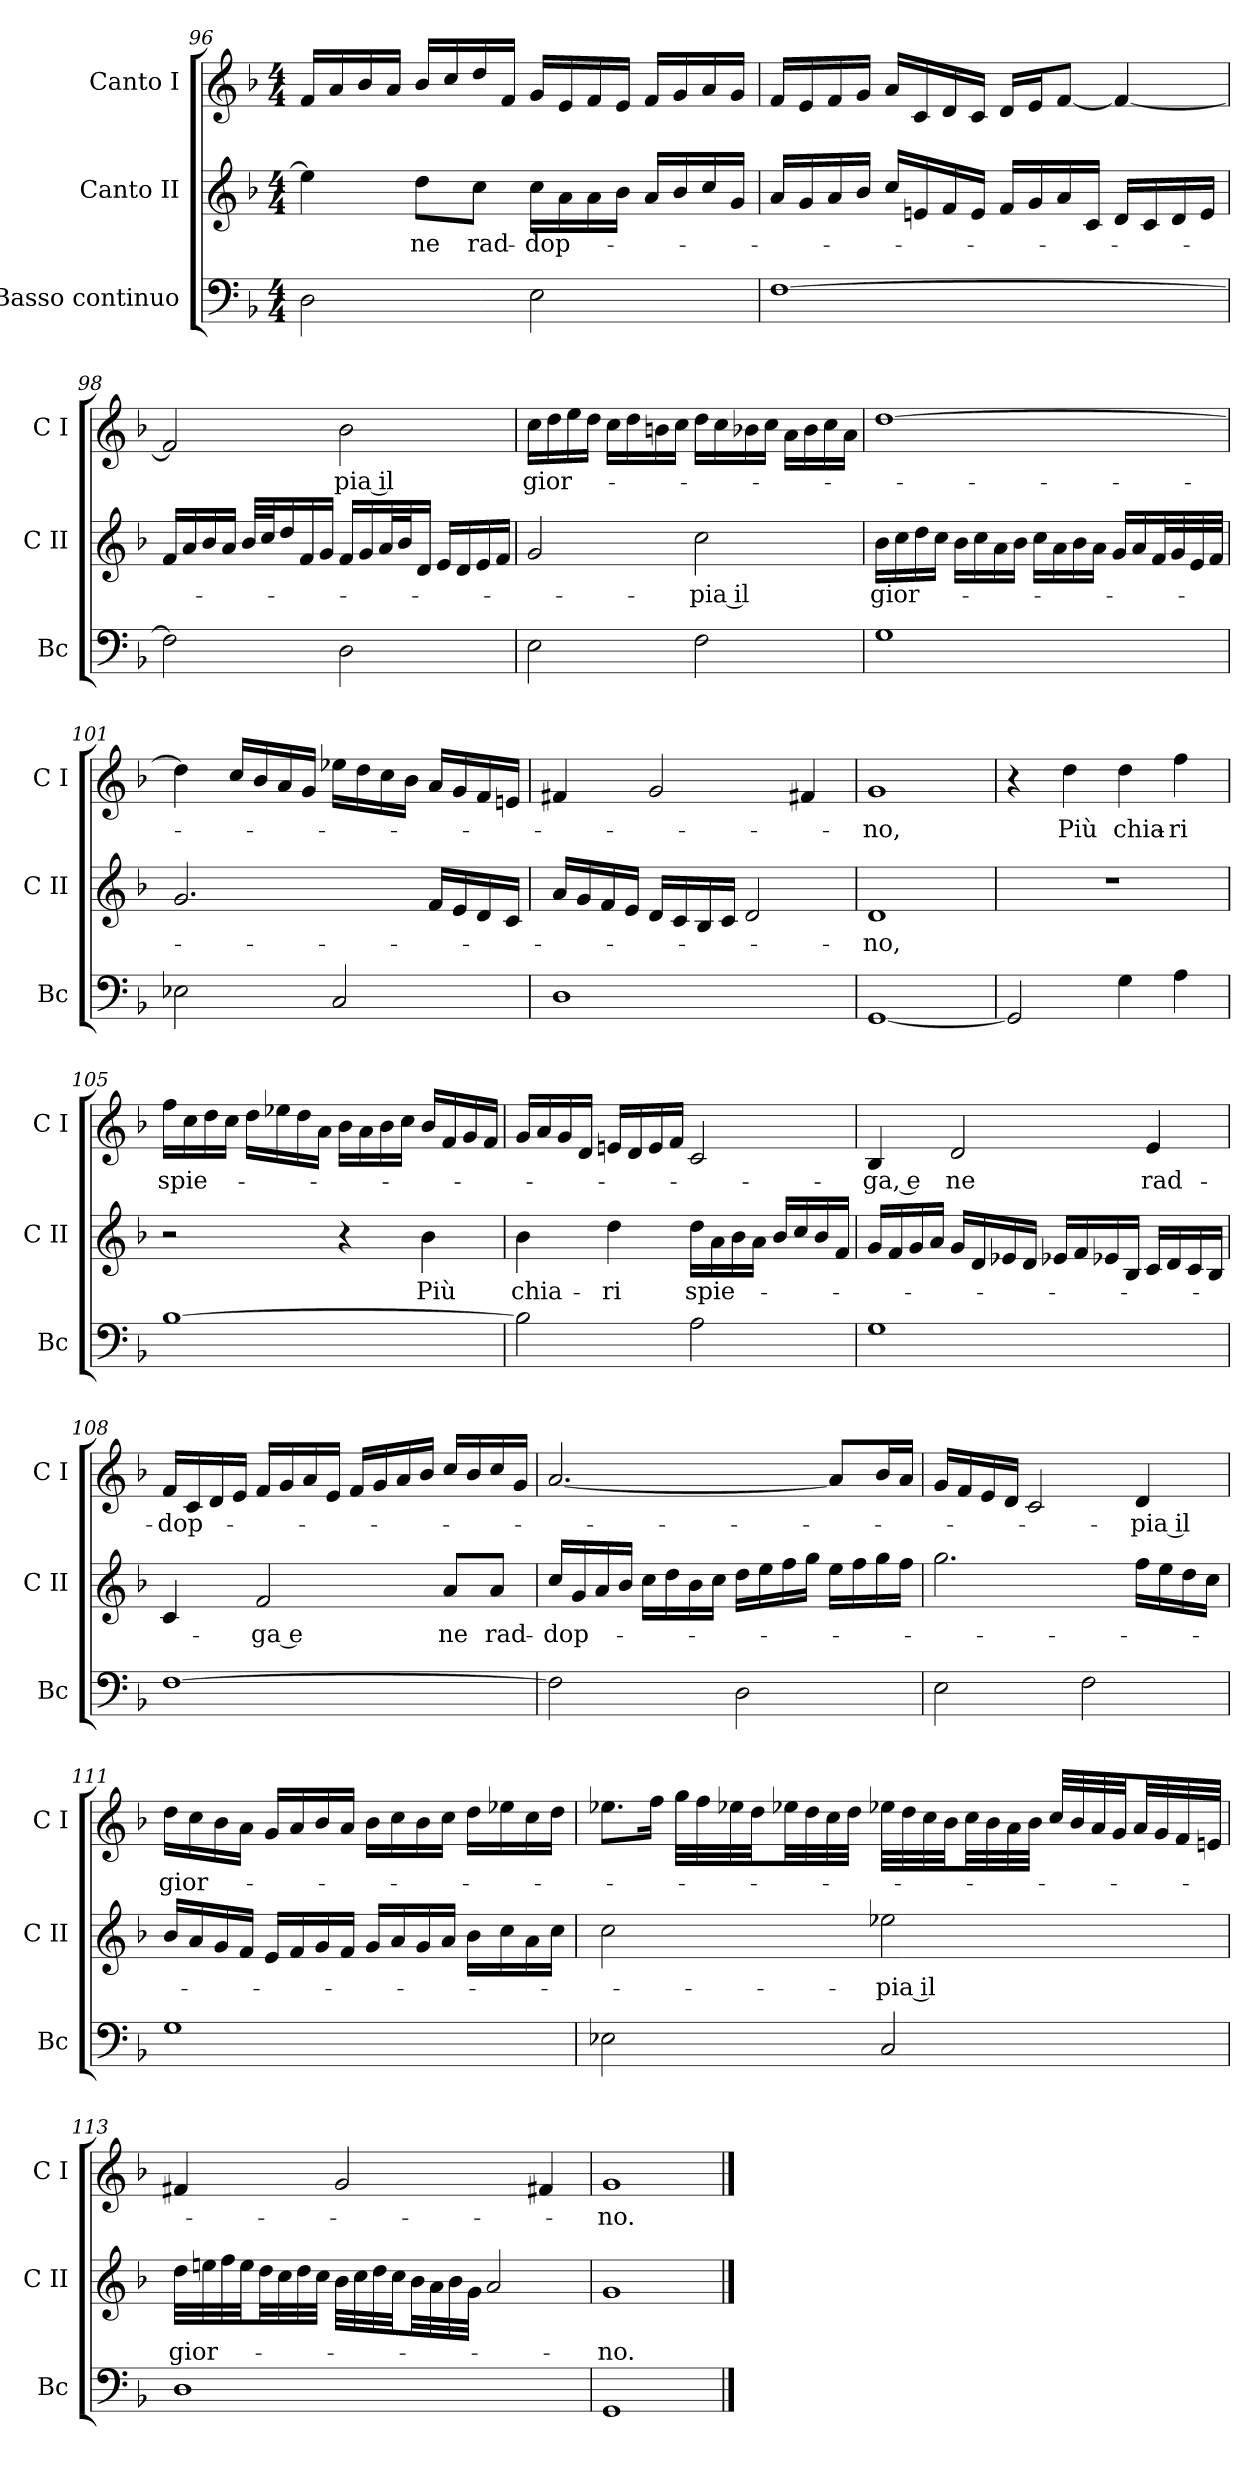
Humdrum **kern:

**kern	**kern	**text	**kern	**text
*part3	*part2	*part2	*part1	*part1
*staff3	*staff2	*staff2	*staff1	*staff1
*I"Basso continuo	*I"Canto II	*	*I"Canto I	*
*I'Bc	*I'C II	*	*I'C I	*
*clefF4	*clefG2	*	*clefG2	*
*k[b-]	*k[b-]	*	*k[b-]	*
*F:	*F:	*	*F:	*
*M4/4	*M4/4	*	*M4/4	*
=96	=96	=96	=96	=96
2D	4ee-]	.	16fLL	.
.	.	.	16a	.
.	.	.	16b-	.
.	.	.	16aJJ	.
.	8ddL	ne	16b-LL	.
.	.	.	16cc	.
.	8ccJ	rad-	16dd	.
.	.	.	16fJJ	.
2E	16ccLL	-dop-	16gLL	.
.	16a	.	16e	.
.	16a	.	16f	.
.	16b-JJ	.	16eJJ	.
.	16aLL	.	16fLL	.
.	16b-	.	16g	.
.	16cc	.	16a	.
.	16gJJ	.	16gJJ	.
=97	=97	=97	=97	=97
[1F	16aLL	.	16fLL	.
.	16g	.	16e	.
.	16a	.	16f	.
.	16b-JJ	.	16gJJ	.
.	16ccLL	.	16aLL	.
.	16en	.	16c	.
.	16f	.	16d	.
.	16eJJ	.	16cJJ	.
.	16fLL	.	16dLL	.
.	16g	.	16eJ	.
.	16a	.	[8fJ	.
.	16cJJ	.	.	.
.	16dLL	.	4f_	.
.	16c	.	.	.
.	16d	.	.	.
.	16eJJ	.	.	.
=98	=98	=98	=98	=98
2F]	16fLL	.	2f]	.
.	16a	.	.	.
.	16b-	.	.	.
.	16aJJ	.	.	.
.	32b-LLL	.	.	.
.	32ccJ	.	.	.
.	16dd	.	.	.
.	16f	.	.	.
.	16gJJ	.	.	.
2D	16fLL	.	2b-	-pia il
.	16g	.	.	.
.	32aL	.	.	.
.	32b-J	.	.	.
.	16dJJ	.	.	.
.	16eLL	.	.	.
.	16d	.	.	.
.	16e	.	.	.
.	16fJJ	.	.	.
=99	=99	=99	=99	=99
2E	2g	.	16ccLL	gior-
.	.	.	16dd	.
.	.	.	16ee	.
.	.	.	16ddJJ	.
.	.	.	16ccLL	.
.	.	.	16dd	.
.	.	.	16bn	.
.	.	.	16ccJJ	.
2F	2cc	-pia il	16ddLL	.
.	.	.	16cc	.
.	.	.	16b-X	.
.	.	.	16ccJJ	.
.	.	.	16aLL	.
.	.	.	16b-	.
.	.	.	16cc	.
.	.	.	16aJJ	.
=100	=100	=100	=100	=100
1G	16b-LL	gior-	[1dd	.
.	16cc	.	.	.
.	16dd	.	.	.
.	16ccJJ	.	.	.
.	16b-LL	.	.	.
.	16cc	.	.	.
.	16a	.	.	.
.	16b-JJ	.	.	.
.	16ccLL	.	.	.
.	16a	.	.	.
.	16b-	.	.	.
.	16aJJ	.	.	.
.	16gLL	.	.	.
.	16a	.	.	.
.	32fL	.	.	.
.	32g	.	.	.
.	32e	.	.	.
.	32fJJJ	.	.	.
=101	=101	=101	=101	=101
2E-X	2.g	.	4dd]	.
.	.	.	16ccLL	.
.	.	.	16b-	.
.	.	.	16a	.
.	.	.	16gJJ	.
2C	.	.	16ee-XLL	.
.	.	.	16dd	.
.	.	.	16cc	.
.	.	.	16b-JJ	.
.	16fLL	.	16aLL	.
.	16e	.	16g	.
.	16d	.	16f	.
.	16cJJ	.	16enJJ	.
=102	=102	=102	=102	=102
1D	16aLL	.	4f#X	.
.	16g	.	.	.
.	16f	.	.	.
.	16eJJ	.	.	.
.	16dLL	.	2g	.
.	16c	.	.	.
.	16B-	.	.	.
.	16cJJ	.	.	.
.	2d	.	.	.
.	.	.	4f#X	.
=103	=103	=103	=103	=103
[1GG	1d	-no,	1g	-no,
=104	=104	=104	=104	=104
2GG]	1r	.	4r	.
.	.	.	4dd	Più
4G	.	.	4dd	chia-
4A	.	.	4ff	-ri
=105	=105	=105	=105	=105
[1B-	2r	.	16ffLL	spie-
.	.	.	16cc	.
.	.	.	16dd	.
.	.	.	16ccJJ	.
.	.	.	16ddLL	.
.	.	.	16ee-X	.
.	.	.	16dd	.
.	.	.	16aJJ	.
.	4r	.	16b-LL	.
.	.	.	16a	.
.	.	.	16b-	.
.	.	.	16ccJJ	.
.	4b-	Più	16b-LL	.
.	.	.	16f	.
.	.	.	16g	.
.	.	.	16fJJ	.
=106	=106	=106	=106	=106
2B-]	4b-	chia-	16gLL	.
.	.	.	16a	.
.	.	.	16g	.
.	.	.	16dJJ	.
.	4dd	-ri	16enLL	.
.	.	.	16d	.
.	.	.	16e	.
.	.	.	16fJJ	.
2A	16ddLL	spie-	2c	.
.	16a	.	.	.
.	16b-	.	.	.
.	16aJJ	.	.	.
.	16b-LL	.	.	.
.	16cc	.	.	.
.	16b-	.	.	.
.	16fJJ	.	.	.
=107	=107	=107	=107	=107
1G	16gLL	.	4B-	-ga, e
.	16f	.	.	.
.	16g	.	.	.
.	16aJJ	.	.	.
.	16gLL	.	2d	ne
.	16d	.	.	.
.	16e-X	.	.	.
.	16dJJ	.	.	.
.	16e-XLL	.	.	.
.	16f	.	.	.
.	16e-X	.	.	.
.	16B-JJ	.	.	.
.	16cLL	.	4e	rad-
.	16d	.	.	.
.	16c	.	.	.
.	16B-JJ	.	.	.
=108	=108	=108	=108	=108
[1F	4c	.	16fLL	-dop-
.	.	.	16c	.
.	.	.	16d	.
.	.	.	16eJJ	.
.	2f	-ga e	16fLL	.
.	.	.	16g	.
.	.	.	16a	.
.	.	.	16eJJ	.
.	.	.	16fLL	.
.	.	.	16g	.
.	.	.	16a	.
.	.	.	16b-JJ	.
.	8aL	ne	16ccLL	.
.	.	.	16b-	.
.	8aJ	rad-	16cc	.
.	.	.	16gJJ	.
=109	=109	=109	=109	=109
2F]	16ccLL	-dop-	[2.a	.
.	16g	.	.	.
.	16a	.	.	.
.	16b-JJ	.	.	.
.	16ccLL	.	.	.
.	16dd	.	.	.
.	16b-	.	.	.
.	16ccJJ	.	.	.
2D	16ddLL	.	.	.
.	16ee	.	.	.
.	16ff	.	.	.
.	16ggJJ	.	.	.
.	16eeLL	.	8aL]	.
.	16ff	.	.	.
.	16gg	.	16b-L	.
.	16ffJJ	.	16aJJ	.
=110	=110	=110	=110	=110
2E	2.gg	.	16gLL	.
.	.	.	16f	.
.	.	.	16e	.
.	.	.	16dJJ	.
.	.	.	2c	.
2F	.	.	.	.
.	16ffLL	.	4d	-pia il
.	16ee	.	.	.
.	16dd	.	.	.
.	16ccJJ	.	.	.
=111	=111	=111	=111	=111
1G	16b-LL	.	16ddLL	gior-
.	16a	.	16cc	.
.	16g	.	16b-	.
.	16fJJ	.	16aJJ	.
.	16eLL	.	16gLL	.
.	16f	.	16a	.
.	16g	.	16b-	.
.	16fJJ	.	16aJJ	.
.	16gLL	.	16b-LL	.
.	16a	.	16cc	.
.	16g	.	16b-	.
.	16aJJ	.	16ccJJ	.
.	16b-LL	.	16ddLL	.
.	16cc	.	16ee-X	.
.	16a	.	16cc	.
.	16ccJJ	.	16ddJJ	.
=112	=112	=112	=112	=112
2E-X	2cc	.	8.ee-XL	.
.	.	.	16ffJk	.
.	.	.	32ggLLL	.
.	.	.	32ff	.
.	.	.	32ee-X	.
.	.	.	32ddJJ	.
.	.	.	32ee-XLL	.
.	.	.	32dd	.
.	.	.	32cc	.
.	.	.	32ddJJJ	.
2C	2ee-X	-pia il	32ee-XLLL	.
.	.	.	32dd	.
.	.	.	32cc	.
.	.	.	32b-JJ	.
.	.	.	32ccLL	.
.	.	.	32b-	.
.	.	.	32a	.
.	.	.	32b-JJJ	.
.	.	.	32ccLLL	.
.	.	.	32b-	.
.	.	.	32a	.
.	.	.	32gJJ	.
.	.	.	32aLL	.
.	.	.	32g	.
.	.	.	32f	.
.	.	.	32enJJJ	.
=113	=113	=113	=113	=113
1D	32ddLLL	gior-	4f#X	.
.	32een	.	.	.
.	32ff	.	.	.
.	32eeJJ	.	.	.
.	32ddLL	.	.	.
.	32cc	.	.	.
.	32dd	.	.	.
.	32ccJJJ	.	.	.
.	32b-LLL	.	2g	.
.	32cc	.	.	.
.	32dd	.	.	.
.	32ccJJ	.	.	.
.	32b-LL	.	.	.
.	32a	.	.	.
.	32b-	.	.	.
.	32gJJJ	.	.	.
.	2a	.	.	.
.	.	.	4f#X	.
=114	=114	=114	=114	=114
1GG	1g	-no.	1g	-no.
==	==	==	==	==
*-	*-	*-	*-	*-
